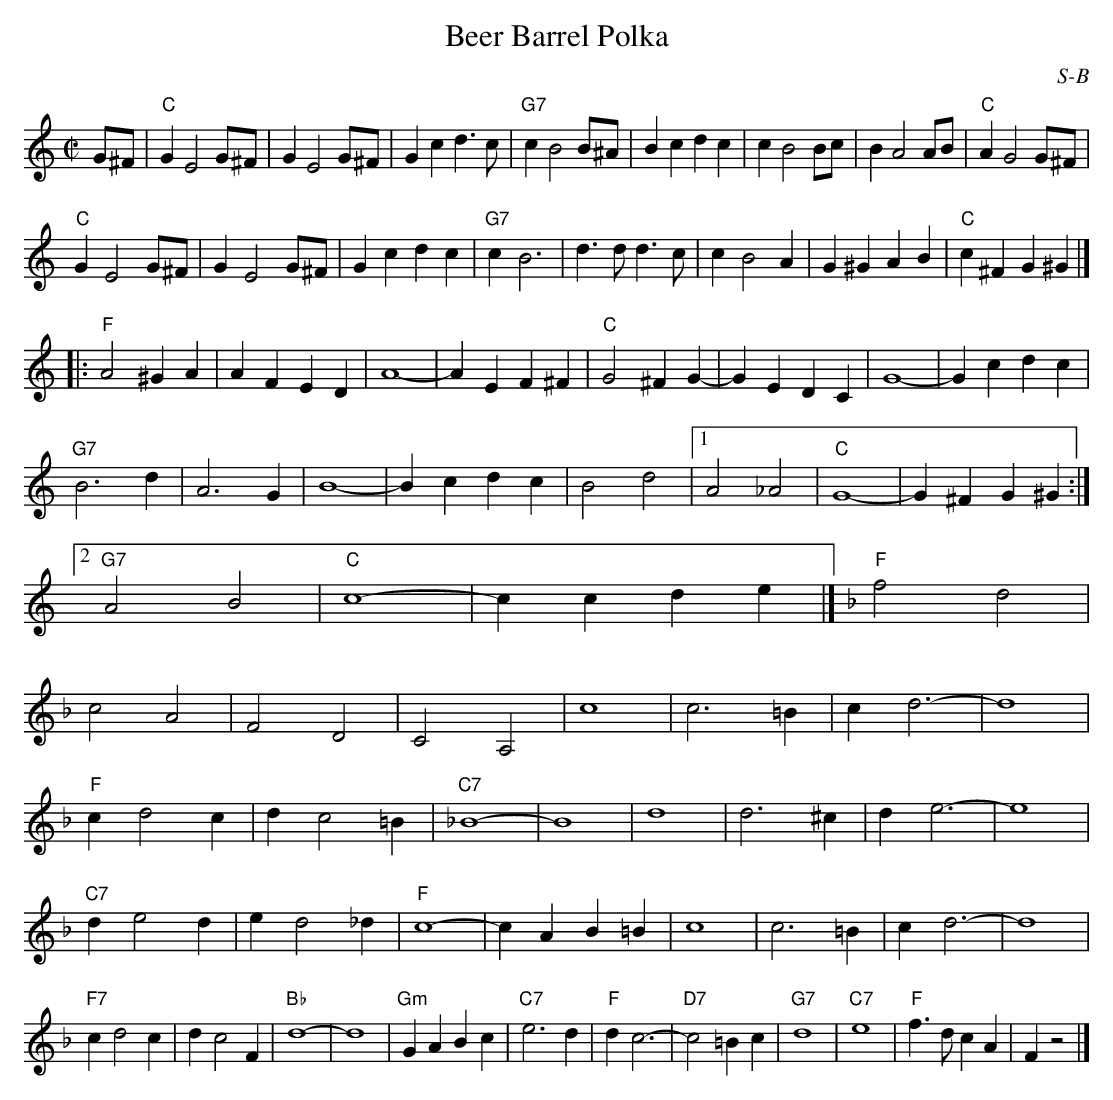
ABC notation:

X:1
T: Beer Barrel Polka
C: S-B
M: C|
K: C
G^F| "C"G2 E4 G^F| G2 E4 G^F| G2c2 d3c| "G7"c2 B4 B^A| \
         B2c2 d2c2| c2 B4 Bc| B2 A4 AB| "C"A2 G4 G^F|
     "C"G2 E4 G^F| G2 E4 G^F| G2c2 d2c2| "G7"c2 B6| \
         d3d d3c| c2 B4 A2| G2^G2 A2B2| "C"c2^F2 G2^G2|]
|:\
"F"A4 ^G2A2| A2F2 E2D2| A8-| A2E2 F2^F2| \
"C"G4 ^F2G2-| G2E2 D2C2| G8-| G2c2 d2c2|
"G7"B6 d2| A6 G2| B8-| B2c2 d2c2| \
    B4 d4 |1 A4 _A4| "C"G8-| G2 ^F2 G2^G2 :|2 "G7"A4 B4| "C"c8-| c2c2 d2e2|] [K:F]\
\
"F"f4 d4|c4 A4| F4 D4| C4 A,4| c8| c6 =B2| c2 d6-| d8|
"F"c2 d4 c2| d2 c4 =B2| "C7"_B8-| B8| d8| d6 ^c2| d2 e6-| e8|
"C7"d2 e4 d2| e2 d4 _d2| "F"c8-| c2A2 B2=B2| c8| c6 =B2| c2 d6-| d8|
"F7"c2 d4 c2| d2 c4 F2| "Bb"d8-| d8| \
"Gm"G2A2 B2c2| "C7"e6 d2| "F"d2 c6-| "D7"c4 =B2c2|\
"G7"d8| "C7"e8| "F"f3d c2A2| F2 z4|]
